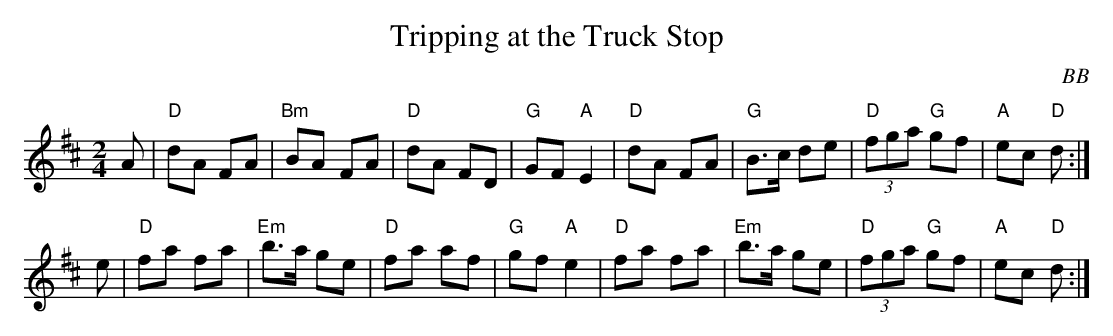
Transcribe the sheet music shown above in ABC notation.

X:1
T: Tripping at the Truck Stop
C: BB
Q: 300
M: 2/4
L: 1/8
K: D
A|"D"dA FA|"Bm"BA FA|"D"dA FD|"G"GF "A"E2|"D"dA FA|"G"B>c de|"D"(3fga "G"gf|\
"A"ec "D"d :|
e|"D"fa fa | "Em"b>a ge | "D"fa af | "G"gf "A"e2 |"D"fa fa | "Em"b>a ge |\
"D"(3fga "G"gf |"A"ec "D"d :|
